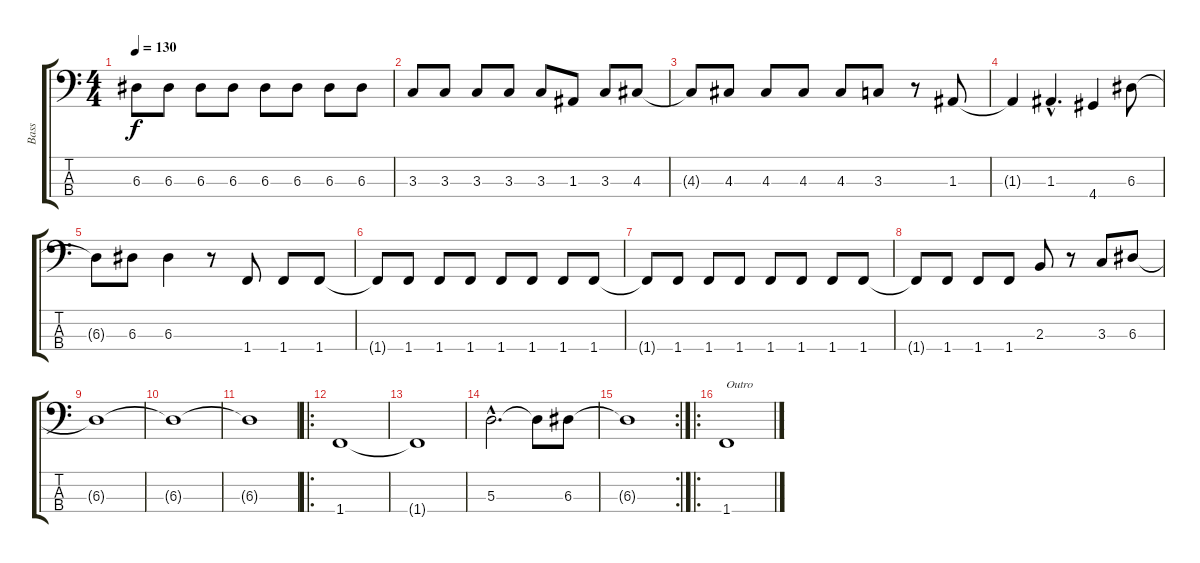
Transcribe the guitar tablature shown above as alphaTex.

\track ("Bass" "Bass") {instrument electricbassfinger}
\staff {score tabs}
\tuning (G2 D2 A1 E1) {hide}
\ts (4 4)
\tempo 130
\clef f4
\ks c
6.3{t}.8{dy f} 6.3.8 6.3.8 6.3.8 6.3.8 6.3.8 6.3.8 6.3.8 |
3.3.8 3.3.8 3.3.8 3.3.8 3.3.8 1.3.8 3.3.8 4.3.8 |
4.3{t}.8 4.3.8 4.3.8 4.3.8 4.3.8 3.3.8 r.8 1.3.8 |
1.3{t}.4 1.3{hac}.4{d} 4.4.4 6.3.8 |
6.3{t}.8 6.3.8 6.3.4 r.8 1.4.8 1.4.8 1.4.8 |
1.4{t}.8 1.4.8 1.4.8 1.4.8 1.4.8 1.4.8 1.4.8 1.4.8 |
1.4{t}.8 1.4.8 1.4.8 1.4.8 1.4.8 1.4.8 1.4.8 1.4.8 |
1.4{t}.8 1.4.8 1.4.8 1.4.8 2.3.8 r.8 3.3.8 6.3.8 |
6.3{t}.1 |
6.3{t}.1 |
6.3{t}.1 |
\ro
1.4.1 |
1.4{t}.1 |
5.3{hac}.2{d} 5.3{t}.8 6.3.8 |
\rc 2
6.3{t}.1 |
\ro
1.4.1{txt "Outro"}
